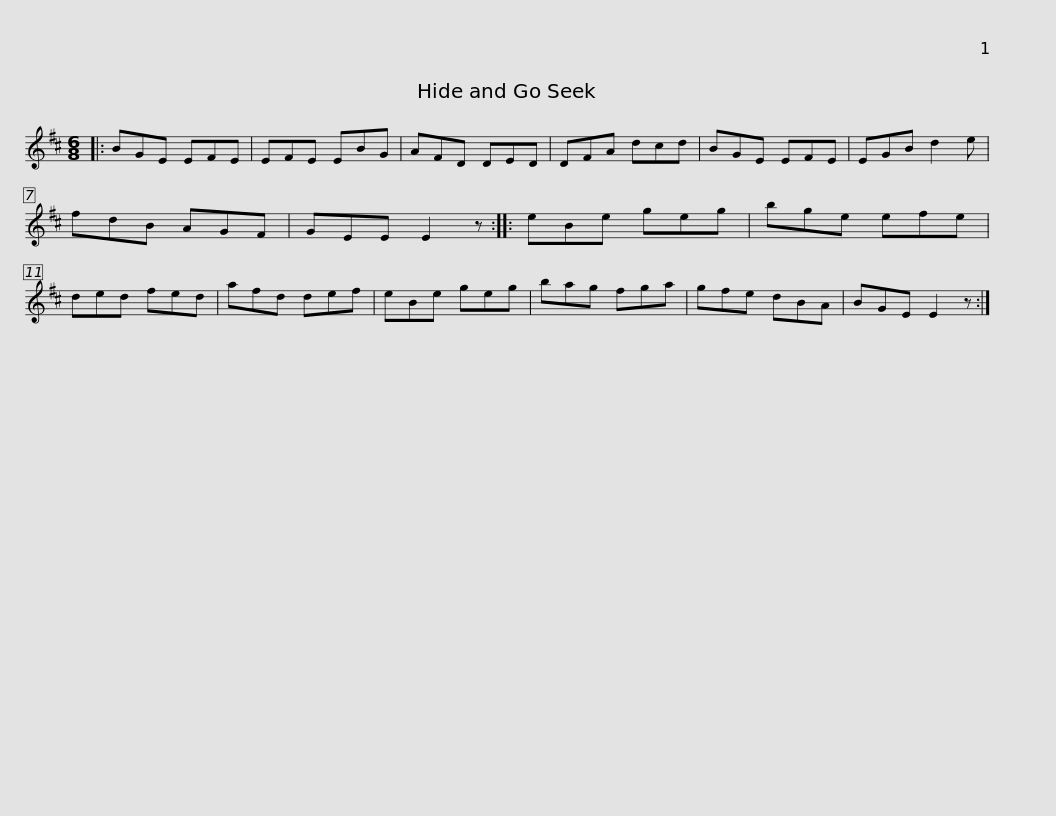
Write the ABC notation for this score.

X:1
L:1/8
M:6/8
I:linebreak $
K:D
V:1 treble
V:1
|: BGE EFE | EFE EBG | AFD DED | DFA dcd | BGE EFE | %5
 EGB d2 e | fdB AGF |$ GEE E2 z :: eBe geg | bge efe | %10
 ded fed | afd def | eBe geg | bag fga |$ gfe dBA | %15
 BGE E2 z :| %16
